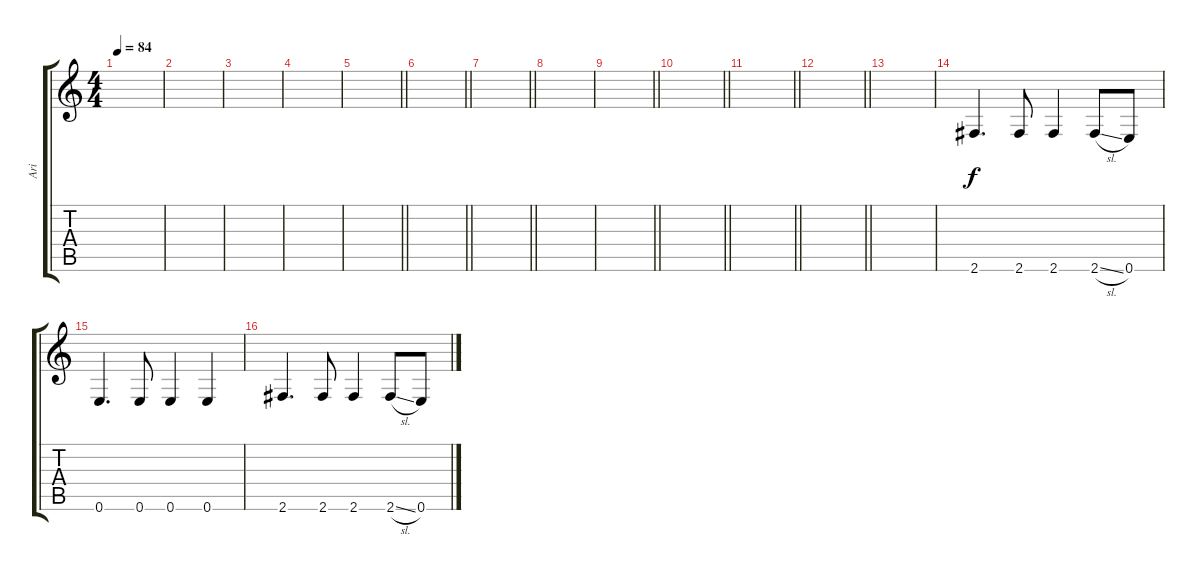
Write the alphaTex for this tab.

\track ("Ari" "Ari") {instrument electricbassfinger}
\staff {score tabs}
\tuning (E4 B3 G3 D3 A2 E2) {hide}
\ts (4 4)
\tempo 84
\clef g2
\ks c
|
|
|
|
\barLineRight lightlight
|
\barLineRight lightlight
|
\barLineRight lightlight
|
|
\barLineRight lightlight
|
\barLineRight lightlight
|
\barLineRight lightlight
|
\barLineRight lightlight
|
|
2.6.4{d} 2.6.8 2.6.4 2.6{sl}.8 0.6.8 |
0.6.4{d} 0.6.8 0.6.4 0.6.4 |
2.6.4{d} 2.6.8 2.6.4 2.6{sl}.8 0.6.8
